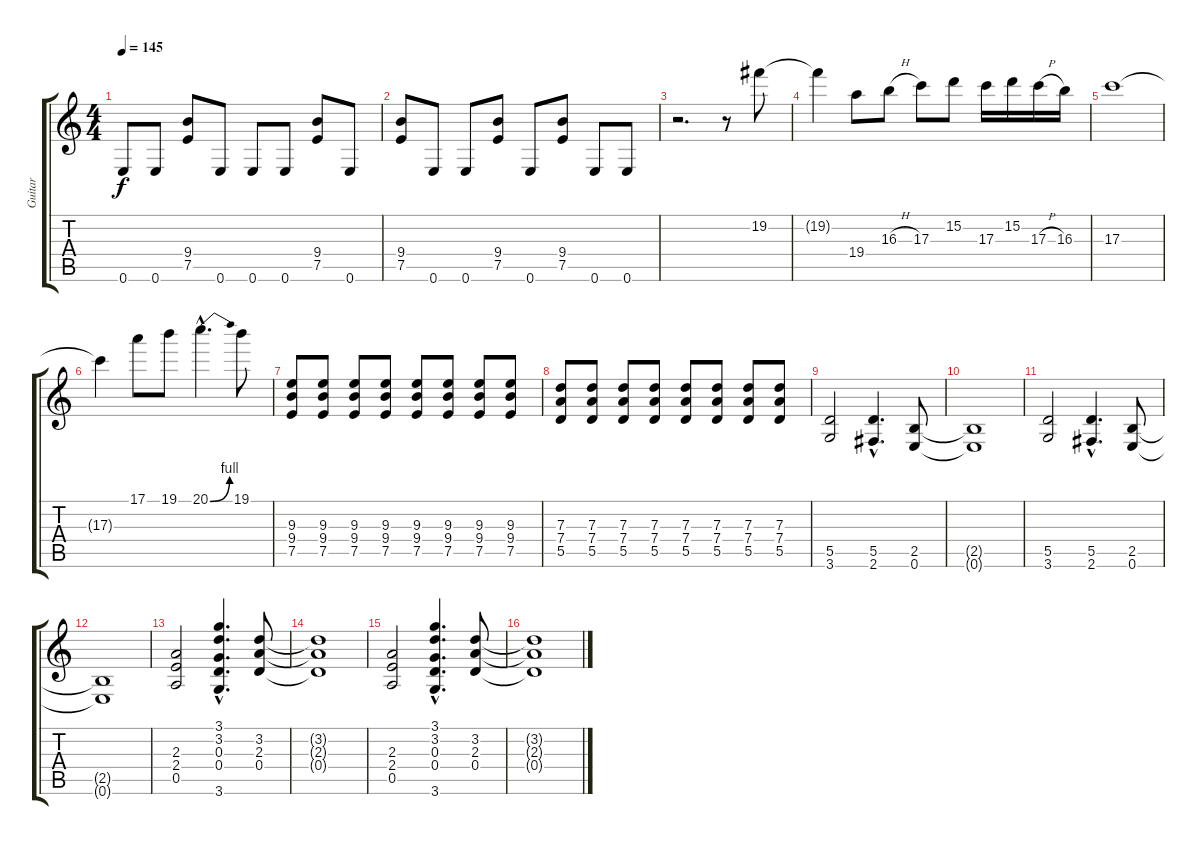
\track ("Guitar" "Guitar") {instrument distortionguitar}
\staff {score tabs}
\tuning (E4 B3 G3 D3 A2 E2) {hide}
\ts (4 4)
\tempo 145
\clef g2
\ks c
0.6.8{dy f} 0.6.8 (9.4 7.5).8 0.6.8 0.6.8 0.6.8 (9.4 7.5).8 0.6.8 |
(9.4 7.5).8 0.6.8 0.6.8 (9.4 7.5).8 0.6.8 (9.4 7.5).8 0.6.8 0.6.8 |
r.2{d} r.8 19.2.8 |
19.2{t}.4 19.4.8 16.3{h}.8 17.3.8 15.2.8 17.3.16 15.2.16 17.3{h}.16 16.3.16 |
17.3.1 |
17.3{t}.4 17.1.8 19.1.8 20.1{be (bend 0 0 60 4) hac}.4{d} 19.1.8 |
(9.3 9.4 7.5).8 (9.3 9.4 7.5).8 (9.3 9.4 7.5).8 (9.3 9.4 7.5).8 (9.3 9.4 7.5).8 (9.3 9.4 7.5).8 (9.3 9.4 7.5).8 (9.3 9.4 7.5).8 |
(7.3 7.4 5.5).8 (7.3 7.4 5.5).8 (7.3 7.4 5.5).8 (7.3 7.4 5.5).8 (7.3 7.4 5.5).8 (7.3 7.4 5.5).8 (7.3 7.4 5.5).8 (7.3 7.4 5.5).8 |
(5.5 3.6).2 (5.5{hac} 2.6{hac}).4{d} (2.5 0.6).8 |
(2.5{t} 0.6{t}).1 |
(5.5 3.6).2 (5.5{hac} 2.6{hac}).4{d} (2.5 0.6).8 |
(2.5{t} 0.6{t}).1 |
(2.3 2.4 0.5).2 (3.1{hac} 3.2{hac} 0.3{hac} 0.4{hac} 3.6{hac}).4{d} (3.2 2.3 0.4).8 |
(3.2{t} 2.3{t} 0.4{t}).1 |
(2.3 2.4 0.5).2 (3.1{hac} 3.2{hac} 0.3{hac} 0.4{hac} 3.6{hac}).4{d} (3.2 2.3 0.4).8 |
(3.2{t} 2.3{t} 0.4{t}).1
